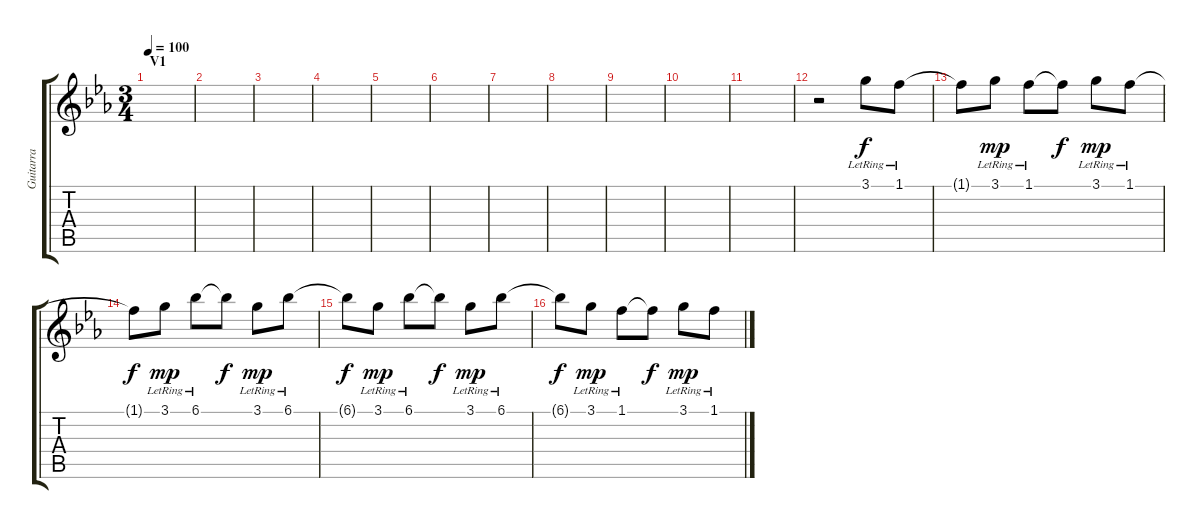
\track ("Guitarra" "Guitarra") {instrument acousticguitarsteel}
\staff {score tabs}
\tuning (E4 B3 G3 D3 A2 E2) {hide}
\ts (3 4)
\section ("" "V1")
\tempo 100
\clef g2
\ks eb
|
|
|
|
|
|
|
|
|
|
|
r.2{balance 14} 3.1{lr}.8 1.1{lr}.8 |
1.1{t}.8{dy f} 3.1{lr}.8{dy mp} 1.1{lr}.8 1.1{t}.8{dy f} 3.1{lr}.8{dy mp} 1.1{lr}.8 |
1.1{t}.8{dy f} 3.1{lr}.8{dy mp} 6.1{lr}.8 6.1{t}.8{dy f} 3.1{lr}.8{dy mp} 6.1{lr}.8 |
6.1{t}.8{dy f} 3.1{lr}.8{dy mp} 6.1{lr}.8 6.1{t}.8{dy f} 3.1{lr}.8{dy mp} 6.1{lr}.8 |
6.1{t}.8{dy f} 3.1{lr}.8{dy mp} 1.1{lr}.8 1.1{t}.8{dy f} 3.1{lr}.8{dy mp} 1.1{lr}.8
